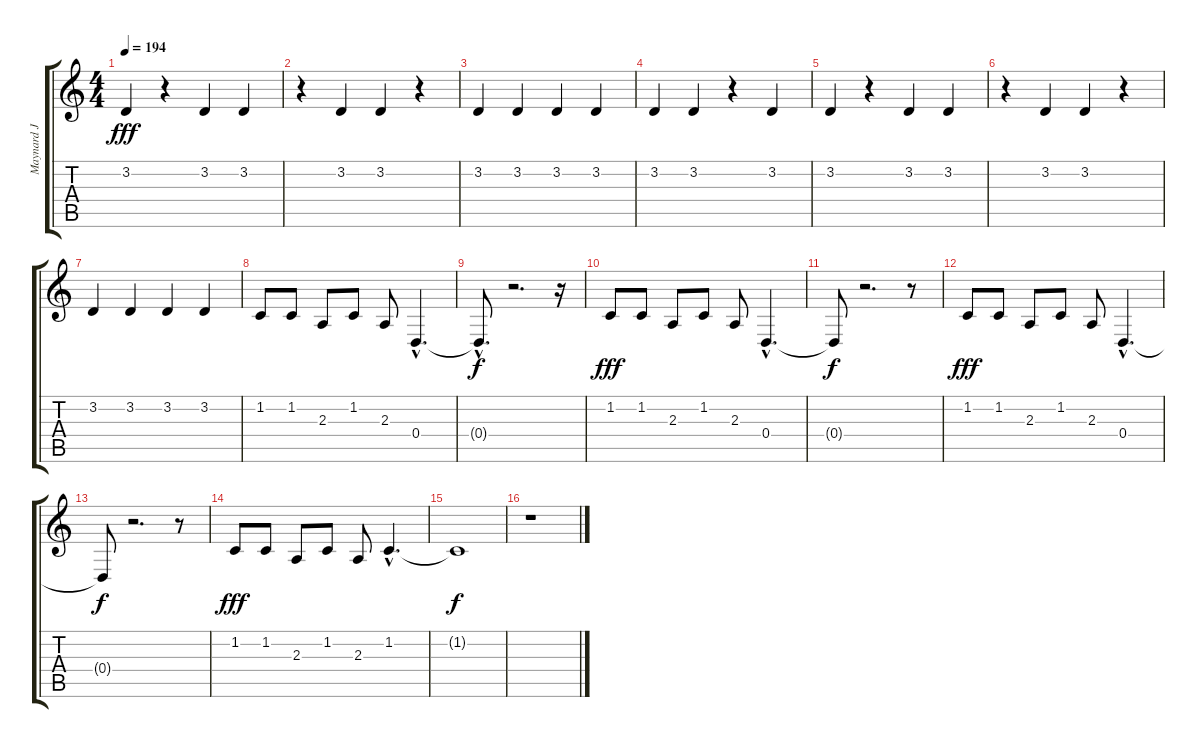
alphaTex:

\track ("Maynard J Keenan" "Maynard J ") {instrument lead2sawtooth}
\staff {score tabs}
\tuning (E4 B3 G3 D3 A2 E2) {hide}
\ts (4 4)
\tempo 194
\clef g2
\ks c
3.2.4{dy fff} r.4 3.2.4 3.2.4 |
r.4 3.2.4 3.2.4 r.4 |
3.2.4 3.2.4 3.2.4 3.2.4 |
3.2.4 3.2.4 r.4 3.2.4 |
3.2.4 r.4 3.2.4 3.2.4 |
r.4 3.2.4 3.2.4 r.4 |
3.2.4 3.2.4 3.2.4 3.2.4 |
1.2.8 1.2.8 2.3.8 1.2.8 2.3.8 0.4{hac}.4{d} |
0.4{hac t}.8{d dy f} r.2{d} r.16 |
1.2.8{dy fff} 1.2.8 2.3.8 1.2.8 2.3.8 0.4{hac}.4{d} |
0.4{t}.8{dy f} r.2{d} r.8 |
1.2.8{dy fff} 1.2.8 2.3.8 1.2.8 2.3.8 0.4{hac}.4{d} |
0.4{t}.8{dy f} r.2{d} r.8 |
1.2.8{dy fff} 1.2.8 2.3.8 1.2.8 2.3.8 1.2{hac}.4{d} |
1.2{t}.1{dy f} |
r.1
